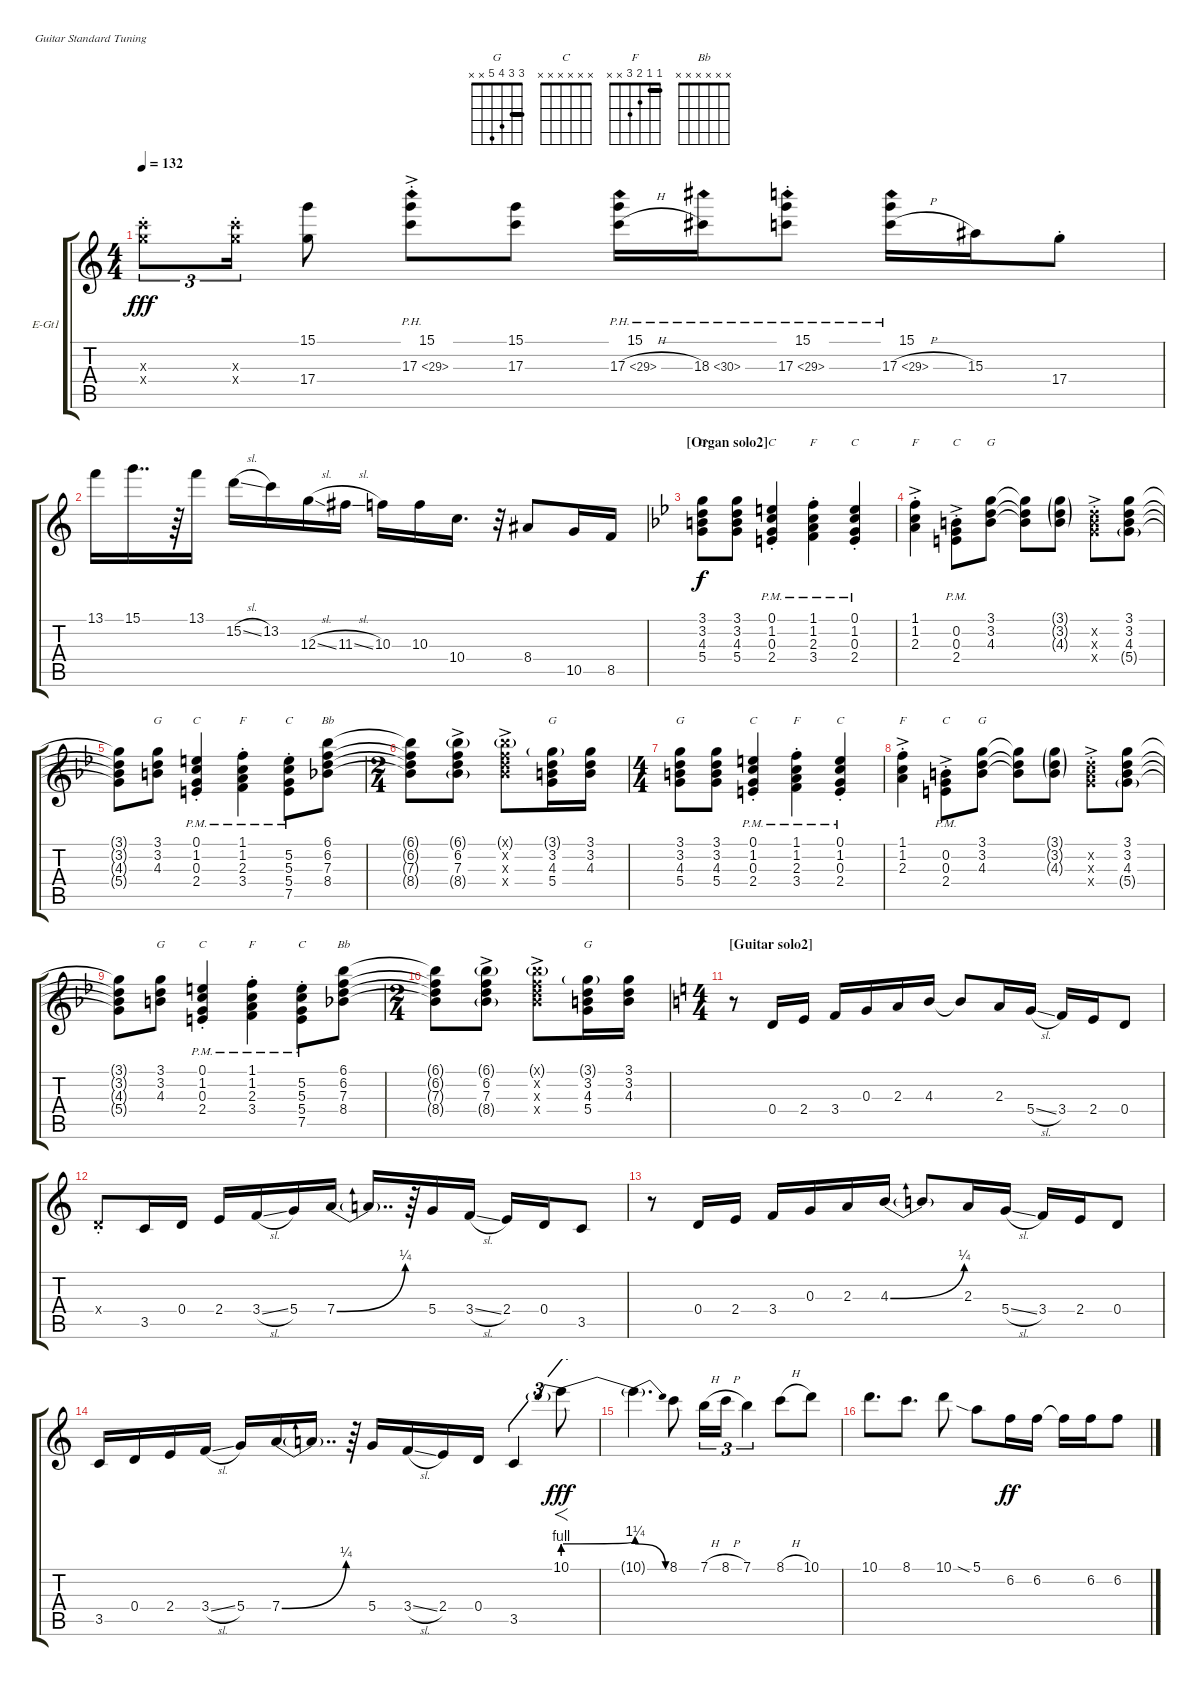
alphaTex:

\bracketExtendMode groupsimilarinstruments
\firstSystemTrackNameOrientation horizontal
\otherSystemsTrackNameOrientation horizontal
\track ("Electric Guitar 1" "E-Gt1") {instrument overdrivenguitar}
\staff {score tabs}
\tuning (E4 B3 G3 D3 A2 E2)
\chord ("G" x x x x x x)
\chord ("C" 0 1 0 2 x x)
\chord ("F" x x x x x x)
\chord ("F" 1 1 2 x x x) {barre 1}
\chord ("C" x x x x x x)
\chord ("G" 3 3 4 x x x) {barre 3}
\chord ("F" 1 1 2 3 x x) {barre 1}
\chord ("Bb" x x x x x x)
\chord ("G" 3 3 4 5 x x) {barre 3}
\ts (4 4)
\tempo 132
\clef g2
\ks c
(17.4{st x} 17.3{st x}).8{tu (3 2) dy fff} (17.4{st x} 17.3{st x}).16{tu (3 2)} (17.4 15.1).8 (15.1{st} 17.3{ph 12 ac st}).8 (15.1 17.3).8 (15.1 17.3{ph 12 h}).16 18.3{ph 12}.16 (15.1{st} 17.3{ph 12 st}).8 (15.1 17.3{ph 12 h}).16 15.3.16 17.4{st}.8 |
13.1.16 15.1.16{dd} r.64 13.1.16 15.2{sl}.16 13.2.16 12.3{sl}.16 11.3{sl}.16 10.3.16 10.3.16 10.4.16{d} r.32 8.4.8 10.5.16 8.5.16 |
\section ("" "[Organ solo2] ")
\ks gminor
(3.1 3.2 4.3 5.4).8{ch "G" dy f} (3.1 3.2 4.3 5.4).8 (0.1{st} 1.2{st} 0.3{pm st} 2.4{pm st}).4{ch "C"} (1.1{st} 1.2{st} 2.3{st} 3.4{pm st}).4{ch "F"} (0.1{st} 1.2{st} 0.3{pm st} 2.4{pm st}).4{ch "C"} |
(1.1{ac st} 1.2{st} 2.3{st}).4{ch "F"} (0.3{pm st} 2.4{pm st} 0.2{ac pm}).8{ch "C"} (3.2 4.3 3.1).8{ch "G"} (3.2{t} 4.3{t} 3.1{t}).8 (3.2{g} 4.3{g} 3.1{g}).8 (3.2{ac st x} 4.3{ac st x} 5.4{st x}).8 (3.1 3.2 4.3 5.4{g}).8 |
(3.1{t} 3.2{t} 4.3{t} 5.4{t}).8 (3.1 3.2 4.3).8{ch "G"} (0.1{st} 1.2{st} 0.3{pm st} 2.4{pm st}).4{ch "C"} (1.1{st} 1.2{st} 2.3{st} 3.4{pm st}).4{ch "F"} (5.2{st} 5.3{st} 5.4{pm st} 7.5{pm st}).8{ch "C"} (6.1 6.2 7.3 8.4).8{ch "Bb"} |
\ts (2 4)
(6.1{t} 6.2{t} 7.3{t} 8.4{t}).8 (6.2{ac} 7.3 8.4{g} 6.1{g}).8 (6.2{ac x} 7.3{ac x} 6.1{g x} 8.4{x}).8 (3.1{g} 3.2 4.3 5.4).16{ch "G"} (3.1 3.2 4.3).16 |
\ts (4 4)
(3.1 3.2 4.3 5.4).8{ch "G"} (3.1 3.2 4.3 5.4).8 (0.1{st} 1.2{st} 0.3{pm st} 2.4{pm st}).4{ch "C"} (1.1{st} 1.2{st} 2.3{st} 3.4{pm st}).4{ch "F"} (0.1{st} 1.2{st} 0.3{pm st} 2.4{pm st}).4{ch "C"} |
(1.1{ac st} 1.2{st} 2.3{st}).4{ch "F"} (0.3{pm st} 2.4{pm st} 0.2{ac pm}).8{ch "C"} (3.2 4.3 3.1).8{ch "G"} (3.2{t} 4.3{t} 3.1{t}).8 (3.2{g} 4.3{g} 3.1{g}).8 (3.2{ac st x} 4.3{ac st x} 5.4{st x}).8 (3.1 3.2 4.3 5.4{g}).8 |
(3.1{t} 3.2{t} 4.3{t} 5.4{t}).8 (3.1 3.2 4.3).8{ch "G"} (0.1{st} 1.2{st} 0.3{pm st} 2.4{pm st}).4{ch "C"} (1.1{st} 1.2{st} 2.3{st} 3.4{pm st}).4{ch "F"} (5.2{st} 5.3{st} 5.4{pm st} 7.5{pm st}).8{ch "C"} (6.1 6.2 7.3 8.4).8{ch "Bb"} |
\ts (2 4)
(6.1{t} 6.2{t} 7.3{t} 8.4{t}).8 (6.2{ac} 7.3 8.4{g} 6.1{g}).8 (6.2{ac x} 7.3{ac x} 6.1{g x} 8.4{x}).8 (3.1{g} 3.2 4.3 5.4).16{ch "G"} (3.1 3.2 4.3).16 |
\ts (4 4)
\section ("" "[Guitar solo2] ")
\ks aminor
r.8 0.4.16 2.4.16 3.4.16 0.3.16 2.3.16 4.3.16 4.3{t}.8 2.3.16 5.4{sl}.16 3.4.16 2.4.16 0.4.8 |
0.4{st x}.8 3.5.16 0.4.16 2.4.16 3.4{sl}.16 5.4.16 7.4{be (bend 15.6 0 51 1)}.16 7.4{t}.16{dd} r.64 5.4.16 3.4{sl}.16 2.4.16 0.4.16 3.5.8 |
r.8 0.4.16 2.4.16 3.4.16 0.3.16 2.3.16 4.3{be (bend 23.4 0 48 1)}.16 4.3{t}.8 2.3.16 5.4{sl}.16 3.4.16 2.4.16 0.4.8 |
3.5.16 0.4.16 2.4.16 3.4{sl}.16 5.4.16 7.4{be (bend 15.6 0 51 1)}.16 7.4{t}.16{dd} r.64 5.4.16 3.4{sl}.16 2.4.16 0.4.16 3.5.4{tu (3 2)} 10.1{be (prebendbend 0 4 47.4 5)}.8{f tu (3 2) dy fff} |
10.1{be (release 21 4 47.4 0) t}.4{d} 8.1.8 7.1{h}.16{tu (3 2)} 8.1{h}.16{tu (3 2)} 7.1.4{tu (3 2)} 8.1{h}.8 10.1.8 |
10.1.8{d} 8.1.8{d} 10.1.8 5.1{sia}.8 6.2.16{dy ff} 6.2.16 6.2{t}.16 6.2.16 6.2.8
